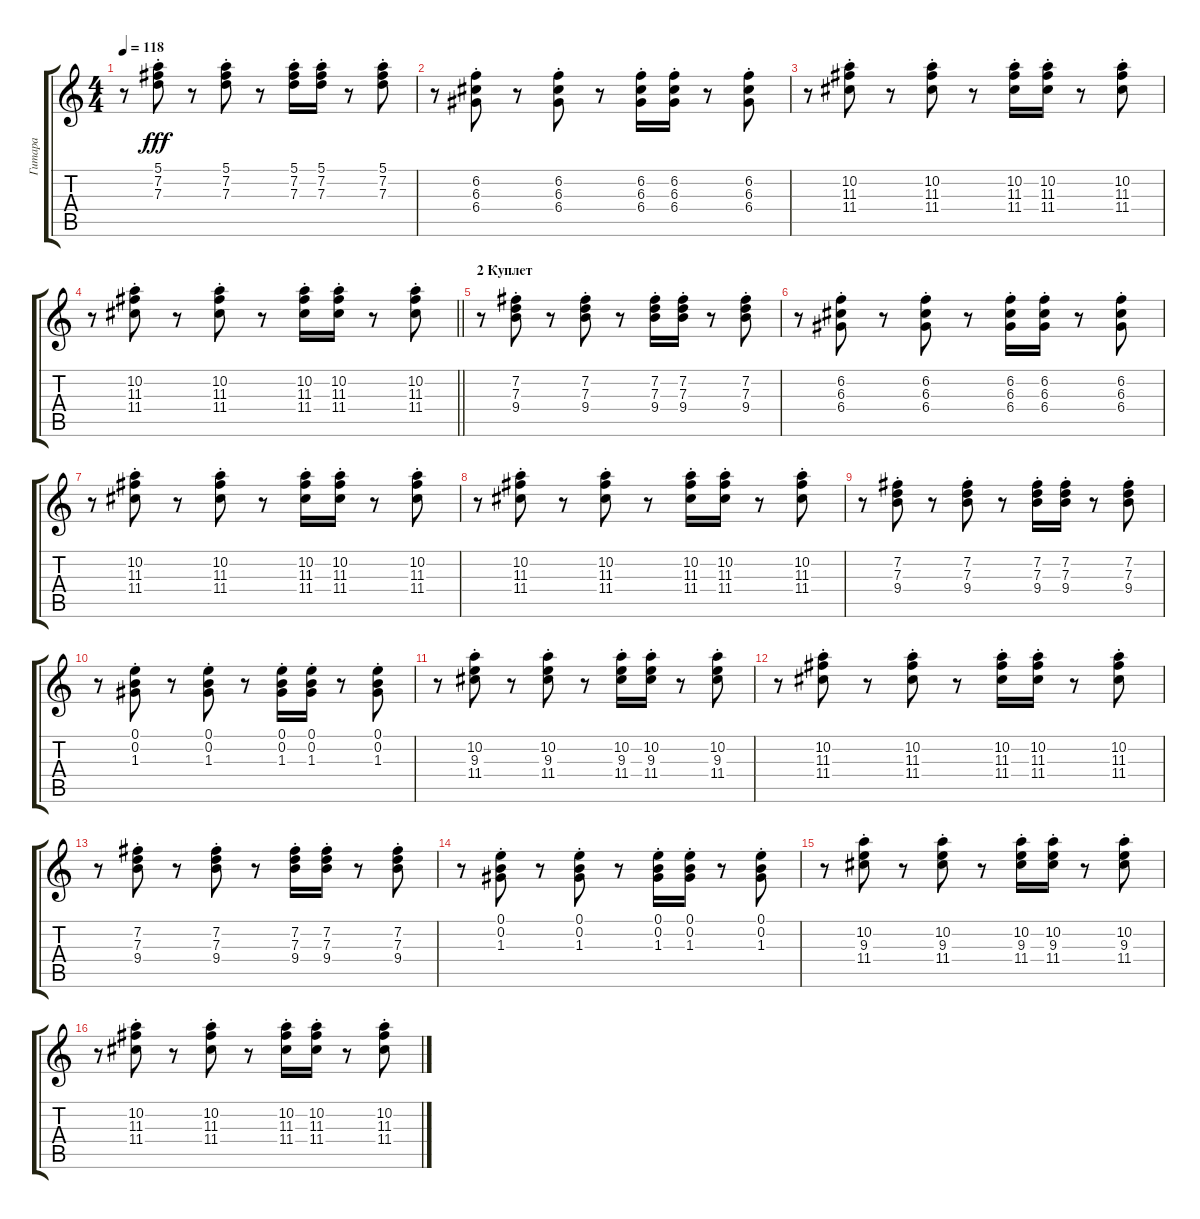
\track ("Гитара" "Гитара") {instrument acousticguitarsteel}
\staff {score tabs}
\tuning (E4 B3 G3 D3 A2 E2) {hide}
\ts (4 4)
\tempo 118
\clef g2
\ks c
r.8{dy fff} (5.1{st} 7.2{st} 7.3{st}).8 r.8 (5.1{st} 7.2{st} 7.3{st}).8 r.8 (5.1{st} 7.2{st} 7.3{st}).16 (5.1{st} 7.2{st} 7.3{st}).16 r.8 (5.1{st} 7.2{st} 7.3{st}).8 |
r.8 (6.2{st} 6.3{st} 6.4{st}).8 r.8 (6.2{st} 6.3{st} 6.4{st}).8 r.8 (6.2{st} 6.3{st} 6.4{st}).16 (6.2{st} 6.3{st} 6.4{st}).16 r.8 (6.2{st} 6.3{st} 6.4{st}).8 |
r.8 (10.2{st} 11.3{st} 11.4{st}).8 r.8 (10.2{st} 11.3{st} 11.4{st}).8 r.8 (10.2{st} 11.3{st} 11.4{st}).16 (10.2{st} 11.3{st} 11.4{st}).16 r.8 (10.2{st} 11.3{st} 11.4{st}).8 |
\barLineRight lightlight
r.8 (10.2{st} 11.3{st} 11.4{st}).8 r.8 (10.2{st} 11.3{st} 11.4{st}).8 r.8 (10.2{st} 11.3{st} 11.4{st}).16 (10.2{st} 11.3{st} 11.4{st}).16 r.8 (10.2{st} 11.3{st} 11.4{st}).8 |
\section ("" "2 Куплет")
r.8 (7.2{st} 7.3{st} 9.4{st}).8 r.8 (7.2{st} 7.3{st} 9.4{st}).8 r.8 (7.2{st} 7.3{st} 9.4{st}).16 (7.2{st} 7.3{st} 9.4{st}).16 r.8 (7.2{st} 7.3{st} 9.4{st}).8 |
r.8 (6.2{st} 6.3{st} 6.4{st}).8 r.8 (6.2{st} 6.3{st} 6.4{st}).8 r.8 (6.2{st} 6.3{st} 6.4{st}).16 (6.2{st} 6.3{st} 6.4{st}).16 r.8 (6.2{st} 6.3{st} 6.4{st}).8 |
r.8 (10.2{st} 11.3{st} 11.4{st}).8 r.8 (10.2{st} 11.3{st} 11.4{st}).8 r.8 (10.2{st} 11.3{st} 11.4{st}).16 (10.2{st} 11.3{st} 11.4{st}).16 r.8 (10.2{st} 11.3{st} 11.4{st}).8 |
r.8 (10.2{st} 11.3{st} 11.4{st}).8 r.8 (10.2{st} 11.3{st} 11.4{st}).8 r.8 (10.2{st} 11.3{st} 11.4{st}).16 (10.2{st} 11.3{st} 11.4{st}).16 r.8 (10.2{st} 11.3{st} 11.4{st}).8 |
r.8 (7.2{st} 7.3{st} 9.4{st}).8 r.8 (7.2{st} 7.3{st} 9.4{st}).8 r.8 (7.2{st} 7.3{st} 9.4{st}).16 (7.2{st} 7.3{st} 9.4{st}).16 r.8 (7.2{st} 7.3{st} 9.4{st}).8 |
r.8 (0.1{st} 0.2{st} 1.3{st}).8 r.8 (0.1{st} 0.2{st} 1.3{st}).8 r.8 (0.1{st} 0.2{st} 1.3{st}).16 (0.1{st} 0.2{st} 1.3{st}).16 r.8 (0.1{st} 0.2{st} 1.3{st}).8 |
r.8 (10.2{st} 9.3{st} 11.4{st}).8 r.8 (10.2{st} 9.3{st} 11.4{st}).8 r.8 (10.2{st} 9.3{st} 11.4{st}).16 (10.2{st} 9.3{st} 11.4{st}).16 r.8 (10.2{st} 9.3{st} 11.4{st}).8 |
r.8 (10.2{st} 11.3{st} 11.4{st}).8 r.8 (10.2{st} 11.3{st} 11.4{st}).8 r.8 (10.2{st} 11.3{st} 11.4{st}).16 (10.2{st} 11.3{st} 11.4{st}).16 r.8 (10.2{st} 11.3{st} 11.4{st}).8 |
r.8 (7.2{st} 7.3{st} 9.4{st}).8 r.8 (7.2{st} 7.3{st} 9.4{st}).8 r.8 (7.2{st} 7.3{st} 9.4{st}).16 (7.2{st} 7.3{st} 9.4{st}).16 r.8 (7.2{st} 7.3{st} 9.4{st}).8 |
r.8 (0.1{st} 0.2{st} 1.3{st}).8 r.8 (0.1{st} 0.2{st} 1.3{st}).8 r.8 (0.1{st} 0.2{st} 1.3{st}).16 (0.1{st} 0.2{st} 1.3{st}).16 r.8 (0.1{st} 0.2{st} 1.3{st}).8 |
r.8 (10.2{st} 9.3{st} 11.4{st}).8 r.8 (10.2{st} 9.3{st} 11.4{st}).8 r.8 (10.2{st} 9.3{st} 11.4{st}).16 (10.2{st} 9.3{st} 11.4{st}).16 r.8 (10.2{st} 9.3{st} 11.4{st}).8 |
r.8 (10.2{st} 11.3{st} 11.4{st}).8 r.8 (10.2{st} 11.3{st} 11.4{st}).8 r.8 (10.2{st} 11.3{st} 11.4{st}).16 (10.2{st} 11.3{st} 11.4{st}).16 r.8 (10.2{st} 11.3{st} 11.4{st}).8
